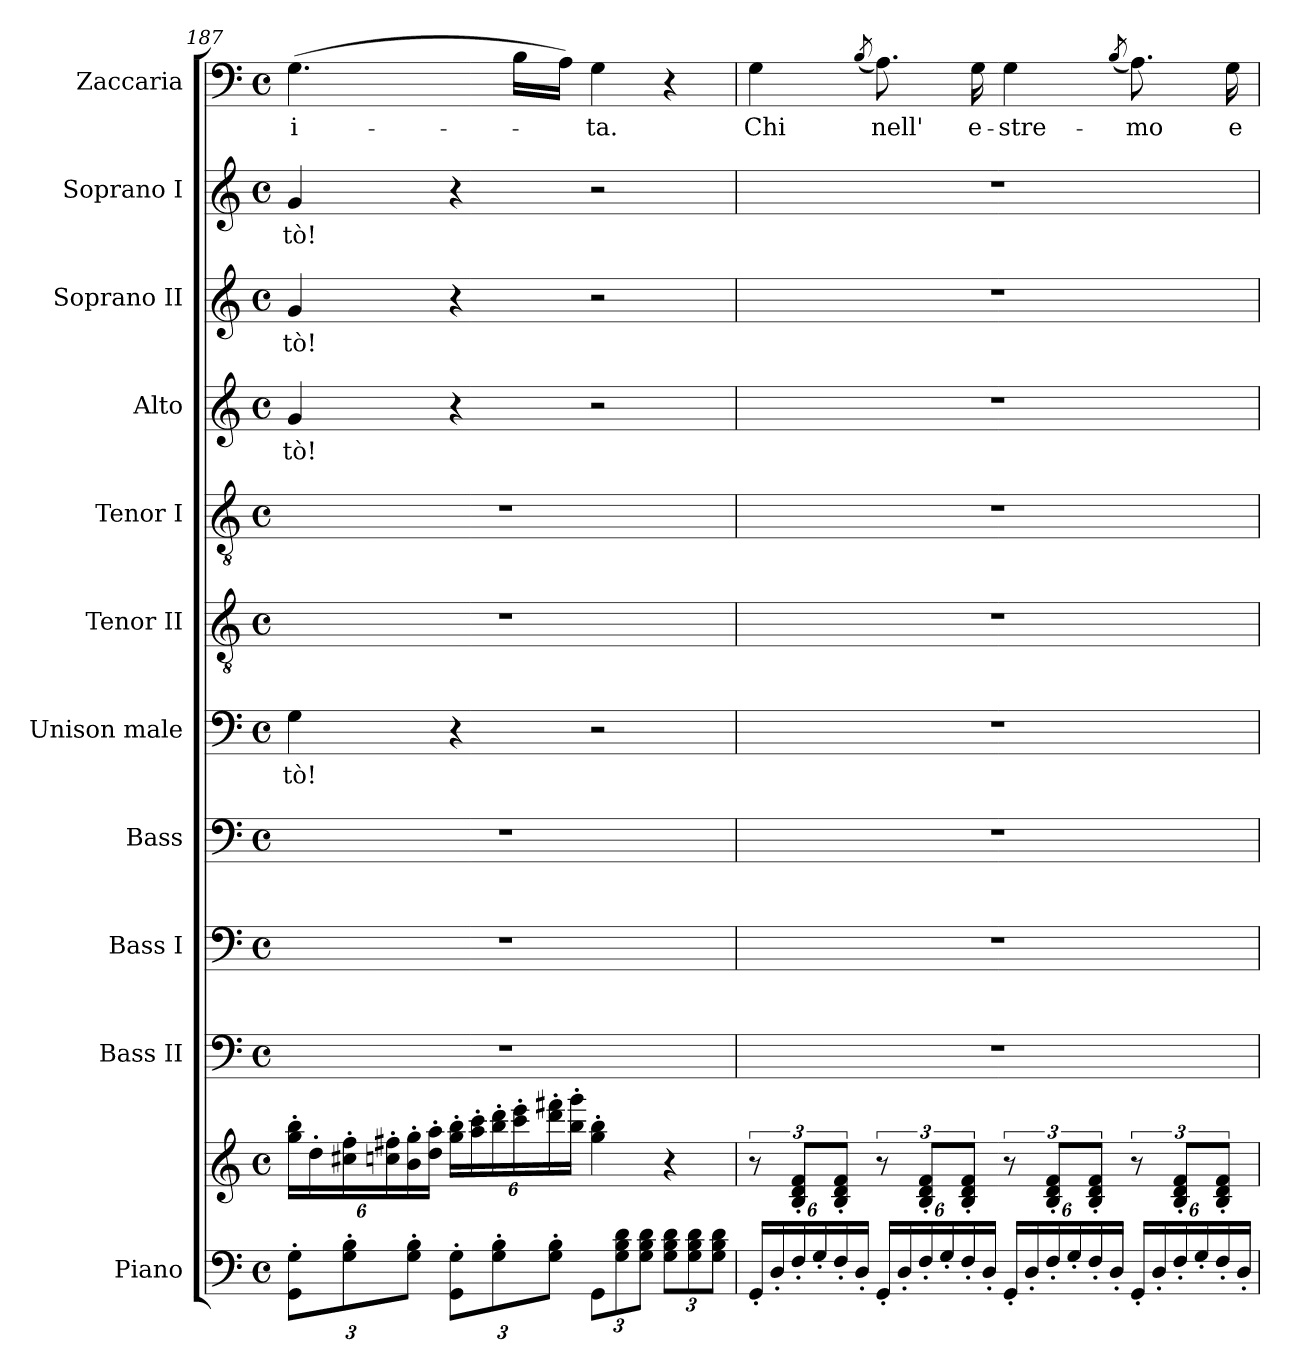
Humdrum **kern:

**kern	**kern	**kern	**kern	**kern	**kern	**text	**kern	**kern	**kern	**text	**kern	**text	**kern	**text	**kern	**text
*part11	*part11	*part10	*part9	*part8	*part7	*part7	*part6	*part5	*part4	*part4	*part3	*part3	*part2	*part2	*part1	*part1
*staff12	*staff11	*staff10	*staff9	*staff8	*staff7	*staff7	*staff6	*staff5	*staff4	*staff4	*staff3	*staff3	*staff2	*staff2	*staff1	*staff1
*I"Piano	*	*I"Bass II	*I"Bass I	*I"Bass	*I"Unison male	*	*I"Tenor II	*I"Tenor I	*I"Alto	*	*I"Soprano II	*	*I"Soprano I	*	*I"Zaccaria	*
*I'Pno.	*	*I'B.II	*I'B.I	*I'B.	*I'Uni.m	*	*I'T.II	*I'T.I	*I'A.	*	*I'S.II	*	*I'S.I	*	*I'Zac.	*
*clefF4	*clefG2	*clefF4	*clefF4	*clefF4	*clefF4	*	*clefGv2	*clefGv2	*clefG2	*	*clefG2	*	*clefG2	*	*clefF4	*
*k[]	*k[]	*k[]	*k[]	*k[]	*k[]	*	*k[]	*k[]	*k[]	*	*k[]	*	*k[]	*	*k[]	*
*M4/4	*M4/4	*M4/4	*M4/4	*M4/4	*M4/4	*	*M4/4	*M4/4	*M4/4	*	*M4/4	*	*M4/4	*	*M4/4	*
*met(c)	*met(c)	*met(c)	*met(c)	*met(c)	*met(c)	*	*met(c)	*met(c)	*met(c)	*	*met(c)	*	*met(c)	*	*met(c)	*
*Xbrackettup	*Xbrackettup	*	*	*	*	*	*	*	*	*	*	*	*	*	*	*
=187	=187	=187	=187	=187	=187	=187	=187	=187	=187	=187	=187	=187	=187	=187	=187	=187
!	!	!	!	!	!	!LO:LY:b	!	!	!	!LO:LY:b	!	!LO:LY:b	!	!LO:LY:b	!	!LO:LY:b
12GG\' 12G\'L	24gg\' 24bb\'LL	1r	1r	1r	4G\	-tò!	1r	1r	4g/	-tò!	4g/	-tò!	4g/	-tò!	(>4.G\	-i-
.	24dd'\	.	.	.	.	.	.	.	.	.	.	.	.	.	.	.
12G\' 12B\'	24cc#X\' 24ff\'	.	.	.	.	.	.	.	.	.	.	.	.	.	.	.
.	24ccn\' 24ff#X\'	.	.	.	.	.	.	.	.	.	.	.	.	.	.	.
12G\' 12B\'J	24b\' 24gg\'	.	.	.	.	.	.	.	.	.	.	.	.	.	.	.
.	24dd\' 24aa\'JJ	.	.	.	.	.	.	.	.	.	.	.	.	.	.	.
12GG\' 12G\'L	24gg\' 24bb\'LL	.	.	.	4r	.	.	.	4r	.	4r	.	4r	.	.	.
.	24aa\' 24ccc\'	.	.	.	.	.	.	.	.	.	.	.	.	.	.	.
12G\' 12B\'	24bb\' 24ddd\'	.	.	.	.	.	.	.	.	.	.	.	.	.	.	.
.	24ccc\' 24eee\'	.	.	.	.	.	.	.	.	.	.	.	.	.	16B\LL	.
12G\' 12B\'J	24ddd\' 24fff#X\'	.	.	.	.	.	.	.	.	.	.	.	.	.	.	.
.	.	.	.	.	.	.	.	.	.	.	.	.	.	.	16A\JJ)	.
.	24bb\' 24ggg\'JJ	.	.	.	.	.	.	.	.	.	.	.	.	.	.	.
!	!	!	!	!	!	!	!	!	!	!	!	!	!	!	!	!LO:LY:b
12GG\L	4gg\' 4bb\'	.	.	.	2r	.	.	.	2r	.	2r	.	2r	.	4G\	-ta.
12G\ 12B\ 12d\	.	.	.	.	.	.	.	.	.	.	.	.	.	.	.	.
12G\ 12B\ 12d\J	.	.	.	.	.	.	.	.	.	.	.	.	.	.	.	.
12G\ 12B\ 12d\L	4r	.	.	.	.	.	.	.	.	.	.	.	.	.	4r	.
12G\ 12B\ 12d\	.	.	.	.	.	.	.	.	.	.	.	.	.	.	.	.
12G\ 12B\ 12d\J	.	.	.	.	.	.	.	.	.	.	.	.	.	.	.	.
!!LO:LB:g=z
=188	=188	=188	=188	=188	=188	=188	=188	=188	=188	=188	=188	=188	=188	=188	=188	=188
*	*brackettup	*	*	*	*	*	*	*	*	*	*	*	*	*	*	*
!	!	!	!	!	!	!	!	!	!	!	!	!	!	!	!	!LO:LY:b
24GG'/LL	12r	1r	1r	1r	1r	.	1r	1r	1r	.	1r	.	1r	.	4G\	Chi
24D'/	.	.	.	.	.	.	.	.	.	.	.	.	.	.	.	.
24F'/	12B/' 12d/' 12f/'L	.	.	.	.	.	.	.	.	.	.	.	.	.	.	.
24G'/	.	.	.	.	.	.	.	.	.	.	.	.	.	.	.	.
24F'/	12B/' 12d/' 12f/'J	.	.	.	.	.	.	.	.	.	.	.	.	.	.	.
24D'/JJ	.	.	.	.	.	.	.	.	.	.	.	.	.	.	.	.
.	.	.	.	.	.	.	.	.	.	.	.	.	.	.	(<8qB/	.
!	!	!	!	!	!	!	!	!	!	!	!	!	!	!	!	!LO:LY:b
24GG'/LL	12r	.	.	.	.	.	.	.	.	.	.	.	.	.	8.A\)	nell'
24D'/	.	.	.	.	.	.	.	.	.	.	.	.	.	.	.	.
24F'/	12B/' 12d/' 12f/'L	.	.	.	.	.	.	.	.	.	.	.	.	.	.	.
24G'/	.	.	.	.	.	.	.	.	.	.	.	.	.	.	.	.
24F'/	12B/' 12d/' 12f/'J	.	.	.	.	.	.	.	.	.	.	.	.	.	.	.
!	!	!	!	!	!	!	!	!	!	!	!	!	!	!	!	!LO:LY:b
.	.	.	.	.	.	.	.	.	.	.	.	.	.	.	16G\	e-
24D'/JJ	.	.	.	.	.	.	.	.	.	.	.	.	.	.	.	.
!	!	!	!	!	!	!	!	!	!	!	!	!	!	!	!	!LO:LY:b
24GG'/LL	12r	.	.	.	.	.	.	.	.	.	.	.	.	.	4G\	-stre-
24D'/	.	.	.	.	.	.	.	.	.	.	.	.	.	.	.	.
24F'/	12B/' 12d/' 12f/'L	.	.	.	.	.	.	.	.	.	.	.	.	.	.	.
24G'/	.	.	.	.	.	.	.	.	.	.	.	.	.	.	.	.
24F'/	12B/' 12d/' 12f/'J	.	.	.	.	.	.	.	.	.	.	.	.	.	.	.
24D'/JJ	.	.	.	.	.	.	.	.	.	.	.	.	.	.	.	.
.	.	.	.	.	.	.	.	.	.	.	.	.	.	.	(<8qB/	.
!	!	!	!	!	!	!	!	!	!	!	!	!	!	!	!	!LO:LY:b
24GG'/LL	12r	.	.	.	.	.	.	.	.	.	.	.	.	.	8.A\)	-mo
24D'/	.	.	.	.	.	.	.	.	.	.	.	.	.	.	.	.
24F'/	12B/' 12d/' 12f/'L	.	.	.	.	.	.	.	.	.	.	.	.	.	.	.
24G'/	.	.	.	.	.	.	.	.	.	.	.	.	.	.	.	.
24F'/	12B/' 12d/' 12f/'J	.	.	.	.	.	.	.	.	.	.	.	.	.	.	.
!	!	!	!	!	!	!	!	!	!	!	!	!	!	!	!	!LO:LY:b
.	.	.	.	.	.	.	.	.	.	.	.	.	.	.	16G\	e-
24D'/JJ	.	.	.	.	.	.	.	.	.	.	.	.	.	.	.	.
=	=	=	=	=	=	=	=	=	=	=	=	=	=	=	=	=
*-	*-	*-	*-	*-	*-	*-	*-	*-	*-	*-	*-	*-	*-	*-	*-	*-
